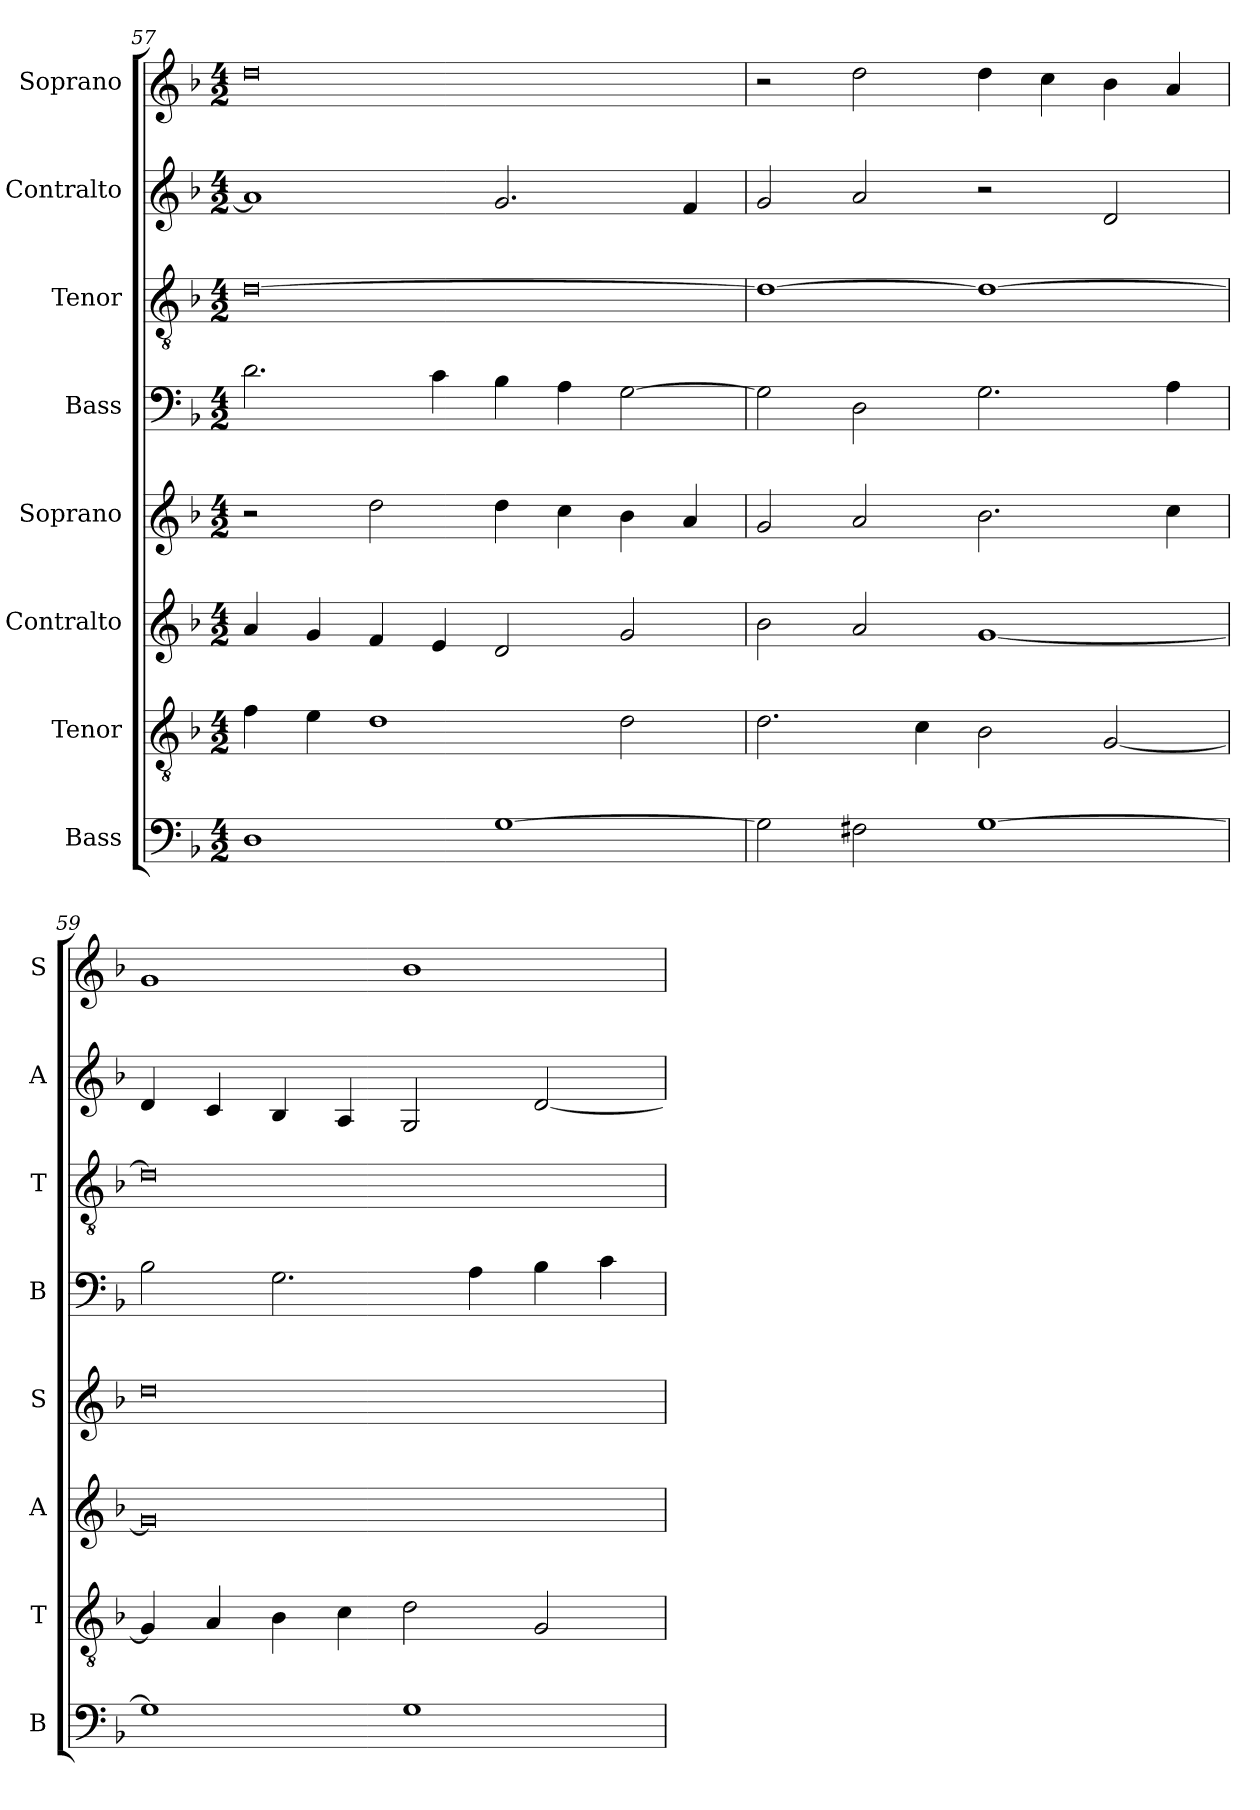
**kern	**kern	**kern	**kern	**kern	**kern	**kern	**kern
*part8	*part7	*part6	*part5	*part4	*part3	*part2	*part1
*staff8	*staff7	*staff6	*staff5	*staff4	*staff3	*staff2	*staff1
*I"Bass	*I"Tenor	*I"Contralto	*I"Soprano	*I"Bass	*I"Tenor	*I"Contralto	*I"Soprano
*I'B	*I'T	*I'A	*I'S	*I'B	*I'T	*I'A	*I'S
*clefF4	*clefGv2	*clefG2	*clefG2	*clefF4	*clefGv2	*clefG2	*clefG2
*k[b-]	*k[b-]	*k[b-]	*k[b-]	*k[b-]	*k[b-]	*k[b-]	*k[b-]
*G:dor	*G:dor	*G:dor	*G:dor	*G:dor	*G:dor	*G:dor	*G:dor
*M4/2	*M4/2	*M4/2	*M4/2	*M4/2	*M4/2	*M4/2	*M4/2
=57	=57	=57	=57	=57	=57	=57	=57
1D	4f	4a	2r	2.d	[0d	1a]	0dd
.	4e	4g	.	.	.	.	.
.	1d	4f	2dd	.	.	.	.
.	.	4e	.	4c	.	.	.
[1G	.	2d	4dd	4B-	.	2.g	.
.	.	.	4cc	4A	.	.	.
.	2d	2g	4b-	[2G	.	.	.
.	.	.	4a	.	.	4f	.
=58	=58	=58	=58	=58	=58	=58	=58
2G]	2.d	2b-	2g	2G]	1d_	2g	2r
2F#X	.	2a	2a	2D	.	2a	2dd
.	4c	.	.	.	.	.	.
[1G	2B-	[1g	2.b-	2.G	1d_	2r	4dd
.	.	.	.	.	.	.	4cc
.	[2G	.	.	.	.	2d	4b-
.	.	.	4cc	4A	.	.	4a
=59	=59	=59	=59	=59	=59	=59	=59
1G]	4G]	0g]	0dd	2B-	0d]	4d	1g
.	4A	.	.	.	.	4c	.
.	4B-	.	.	2.G	.	4B-	.
.	4c	.	.	.	.	4A	.
1G	2d	.	.	.	.	2G	1b-
.	.	.	.	4A	.	.	.
.	2G	.	.	4B-	.	[2d	.
.	.	.	.	4c	.	.	.
=	=	=	=	=	=	=	=
*-	*-	*-	*-	*-	*-	*-	*-
